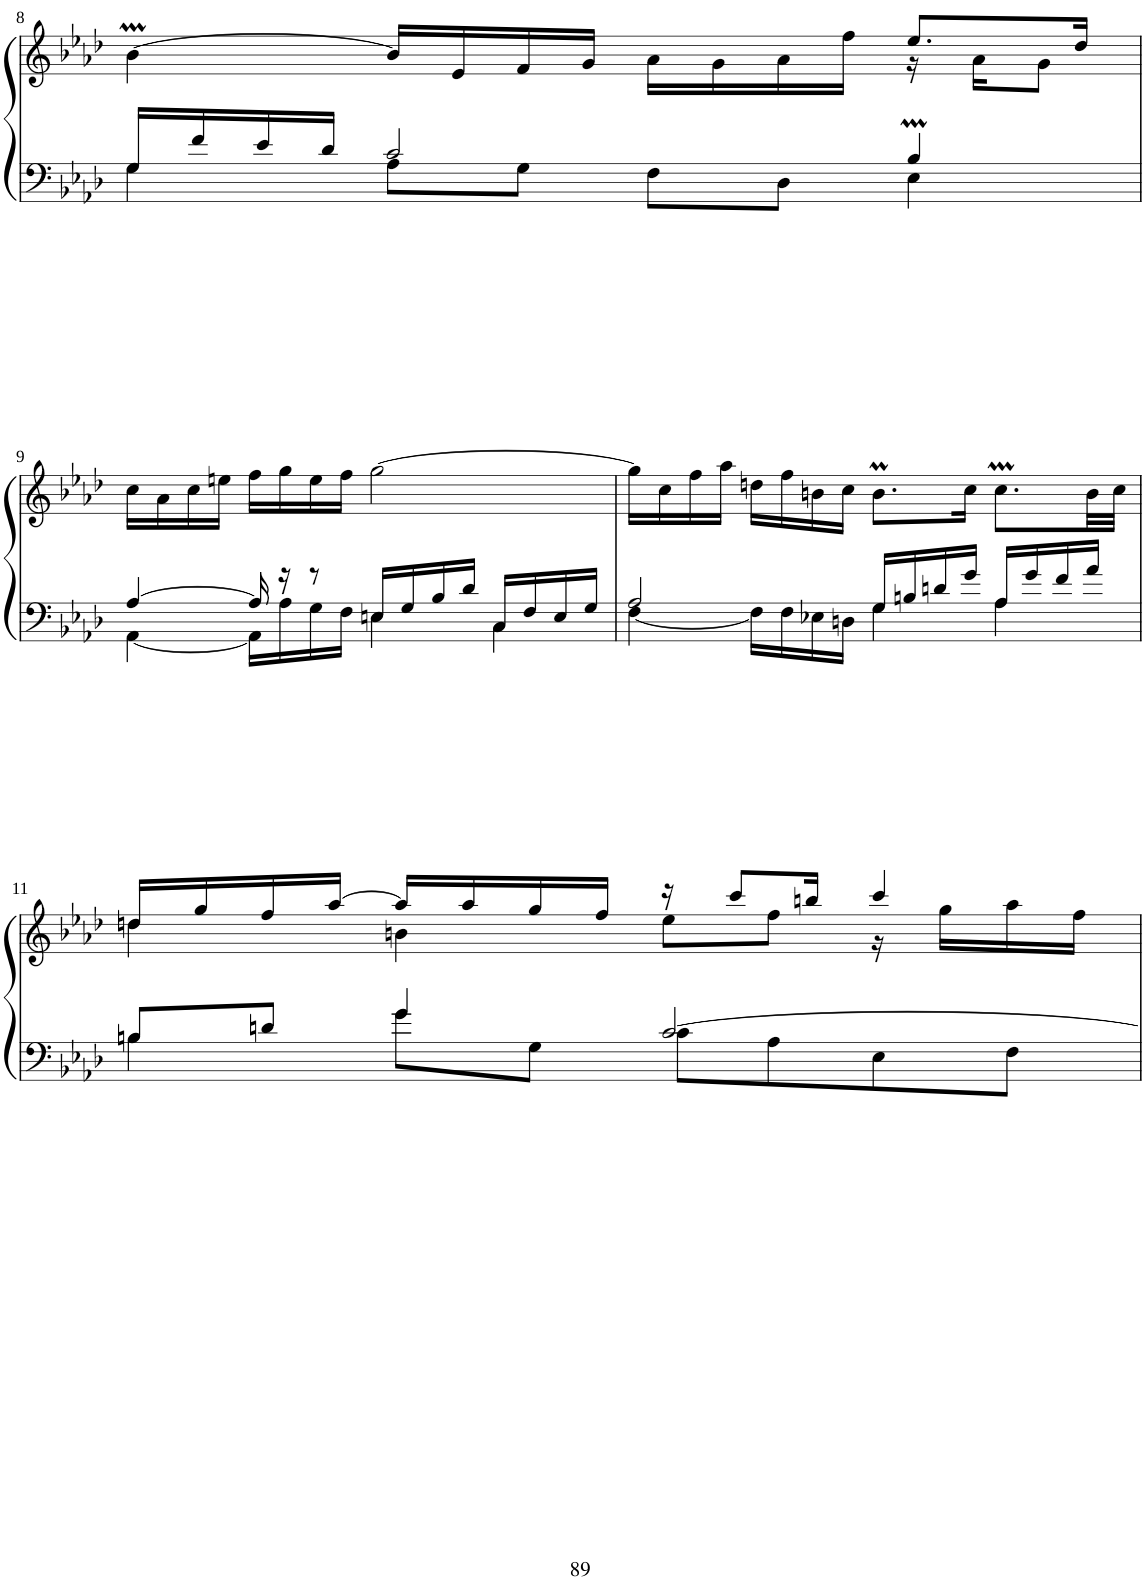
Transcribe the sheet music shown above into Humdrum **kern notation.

**kern	**kern
*part1	*part1
*staff2	*staff1
*I"Piano	*
*I'Pno	*
!!LO:PB:g=z
*clefF4	*clefG2
*k[b-e-a-d-]	*k[b-e-a-d-]
*M4/4	*M4/4
*met(c)	*met(c)
=8	=8
*^	*^
16G/LL	4G\	[4b-M\	2.ryy
16f/	.	.	.
16e-/	.	.	.
16d-/JJ	.	.	.
2c/	8A-\L	16b-/LL]	.
.	.	16e-/	.
.	8G\J	16f/	.
.	.	16g/JJ	.
.	8F\L	16a-\LL	.
.	.	16g\	.
.	8D-\J	16a-\	.
.	.	16ff\JJ	.
4B-M/	4E-\	8.ee-/L	16r
.	.	.	16a-\KL
.	.	.	8g\J
.	.	16dd-/Jk	.
*	*	*v	*v
!!LO:LB:g=z
=9	=9	=9
[4A-/	[4AA-\	16cc\LL
.	.	16a-\
.	.	16cc\
.	.	16een\JJ
16A-/]	16AA-\LL]	16ff\LL
16r	16A-\	16gg\
8r	16G\	16ee\
.	16F\JJ	16ff\JJ
16En/LL	4E\	[2gg\
16G/	.	.
16B-/	.	.
16d-/JJ	.	.
16C/LL	4C\	.
16F/	.	.
16E/	.	.
16G/JJ	.	.
=10	=10	=10
2A-/	[4F\	16gg\LL]
.	.	16cc\
.	.	16ff\
.	.	16aa-\JJ
.	16F\LL]	16ddn\LL
.	16F\	16ff\
.	16E-X\	16bn\
.	16Dn\JJ	16cc\JJ
16G/LL	4G\	8.bm\L
16Bn/	.	.
16dn/	.	.
16g/JJ	.	16cc\Jk
16A-/LL	4A-\	8.ccm\L
16g/	.	.
16f/	.	.
16a-/JJ	.	32b\LL
.	.	32cc\JJJ
!!LO:LB:g=z
=11	=11	=11
*	*	*^
8Bn/L	4B\	16ddn/LL	4dd\
.	.	16gg/	.
8dn/J	.	16ff/	.
.	.	[16aa-/JJ	.
4g/	8g\L	16aa-/LL]	4bn\
.	.	16aa-/	.
.	8G\J	16gg/	.
.	.	16ff/JJ	.
[2c/	8c\L	16r	8ee-\L
.	.	8ccc/L	.
.	8A-\	.	8ff\J
.	.	16bbn/Jk	.
.	8E-\	4ccc/	16r
.	.	.	16gg\LL
.	8F\J	.	16aa-\
.	.	.	16ff\JJ
*v	*v	*	*
*	*v	*v
=	=
*-	*-
